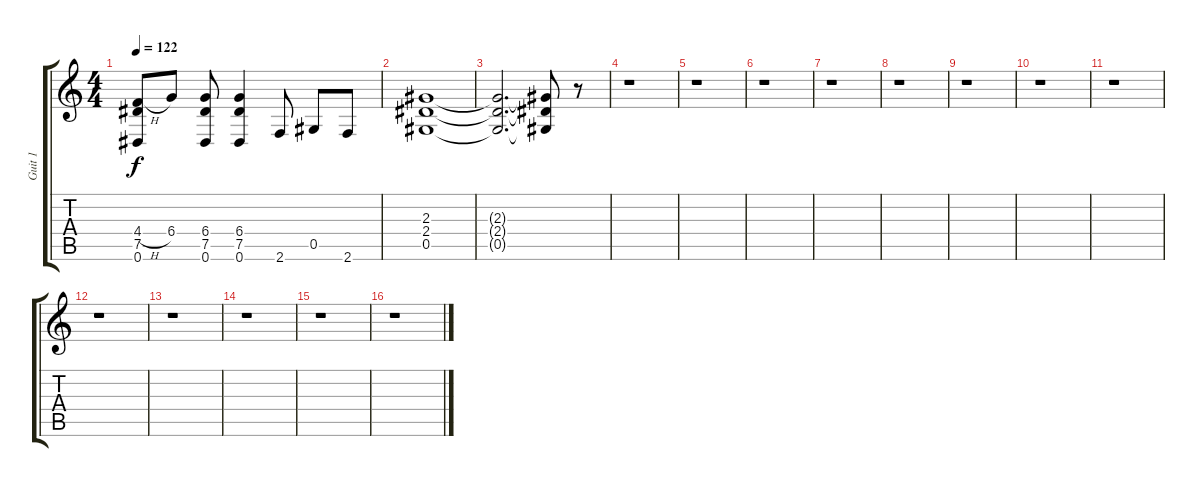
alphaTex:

\track ("Guit 1" "Guit 1") {instrument distortionguitar}
\staff {score tabs}
\tuning (Eb4 Bb3 Gb3 Db3 Ab2 Eb2) {hide}
\ts (4 4)
\tempo 122
\clef g2
\ks c
(4.4{h} 7.5 0.6).8{dy f} 6.4.8 (6.4 7.5 0.6).8 (6.4 7.5 0.6).4 2.6.8 0.5.8 2.6.8 |
(2.3 2.4 0.5).1 |
(2.3{t} 2.4{t} 0.5{t}).2{d} (2.3{t} 2.4{t} 0.5{t}).8 r.8 |
r.1 |
r.1 |
r.1 |
r.1 |
r.1 |
r.1 |
r.1 |
r.1 |
r.1 |
r.1 |
r.1 |
r.1 |
r.1
